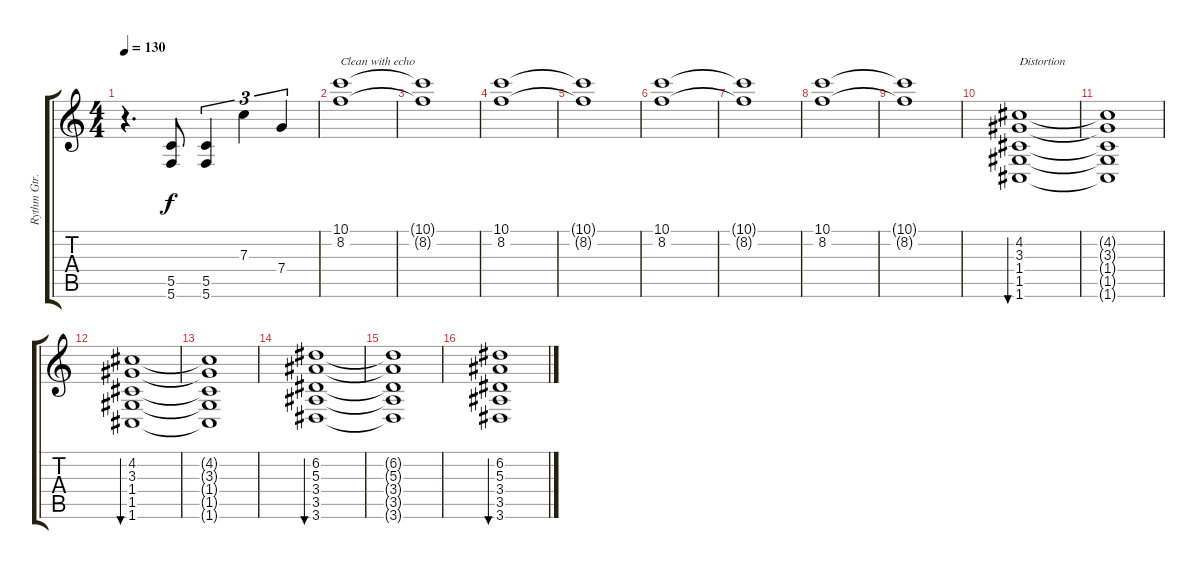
\track ("Rythm Gtr." "Rythm Gtr.") {instrument distortionguitar}
\staff {score tabs}
\tuning (D4 A3 F3 C3 G2 C2) {hide}
\ts (4 4)
\tempo 130
\clef g2
\ks c
r.4{d dy f} (5.5 5.6).8 (5.5 5.6).4{tu (3 2)} 7.3.4{tu (3 2)} 7.4.4{tu (3 2)} |
(10.1 8.2).1{txt "Clean with echo" instrument electricguitarclean} |
(10.1{t} 8.2{t}).1 |
(10.1 8.2).1 |
(10.1{t} 8.2{t}).1 |
(10.1 8.2).1 |
(10.1{t} 8.2{t}).1 |
(10.1 8.2).1 |
(10.1{t} 8.2{t}).1 |
(4.2 3.3 1.4 1.5 1.6).1{bu 120 txt "Distortion" instrument distortionguitar} |
(4.2{t} 3.3{t} 1.4{t} 1.5{t} 1.6{t}).1 |
(4.2 3.3 1.4 1.5 1.6).1{bu 120} |
(4.2{t} 3.3{t} 1.4{t} 1.5{t} 1.6{t}).1 |
(6.2 5.3 3.4 3.5 3.6).1{bu 120} |
(6.2{t} 5.3{t} 3.4{t} 3.5{t} 3.6{t}).1 |
(6.2 5.3 3.4 3.5 3.6).1{bu 120}
